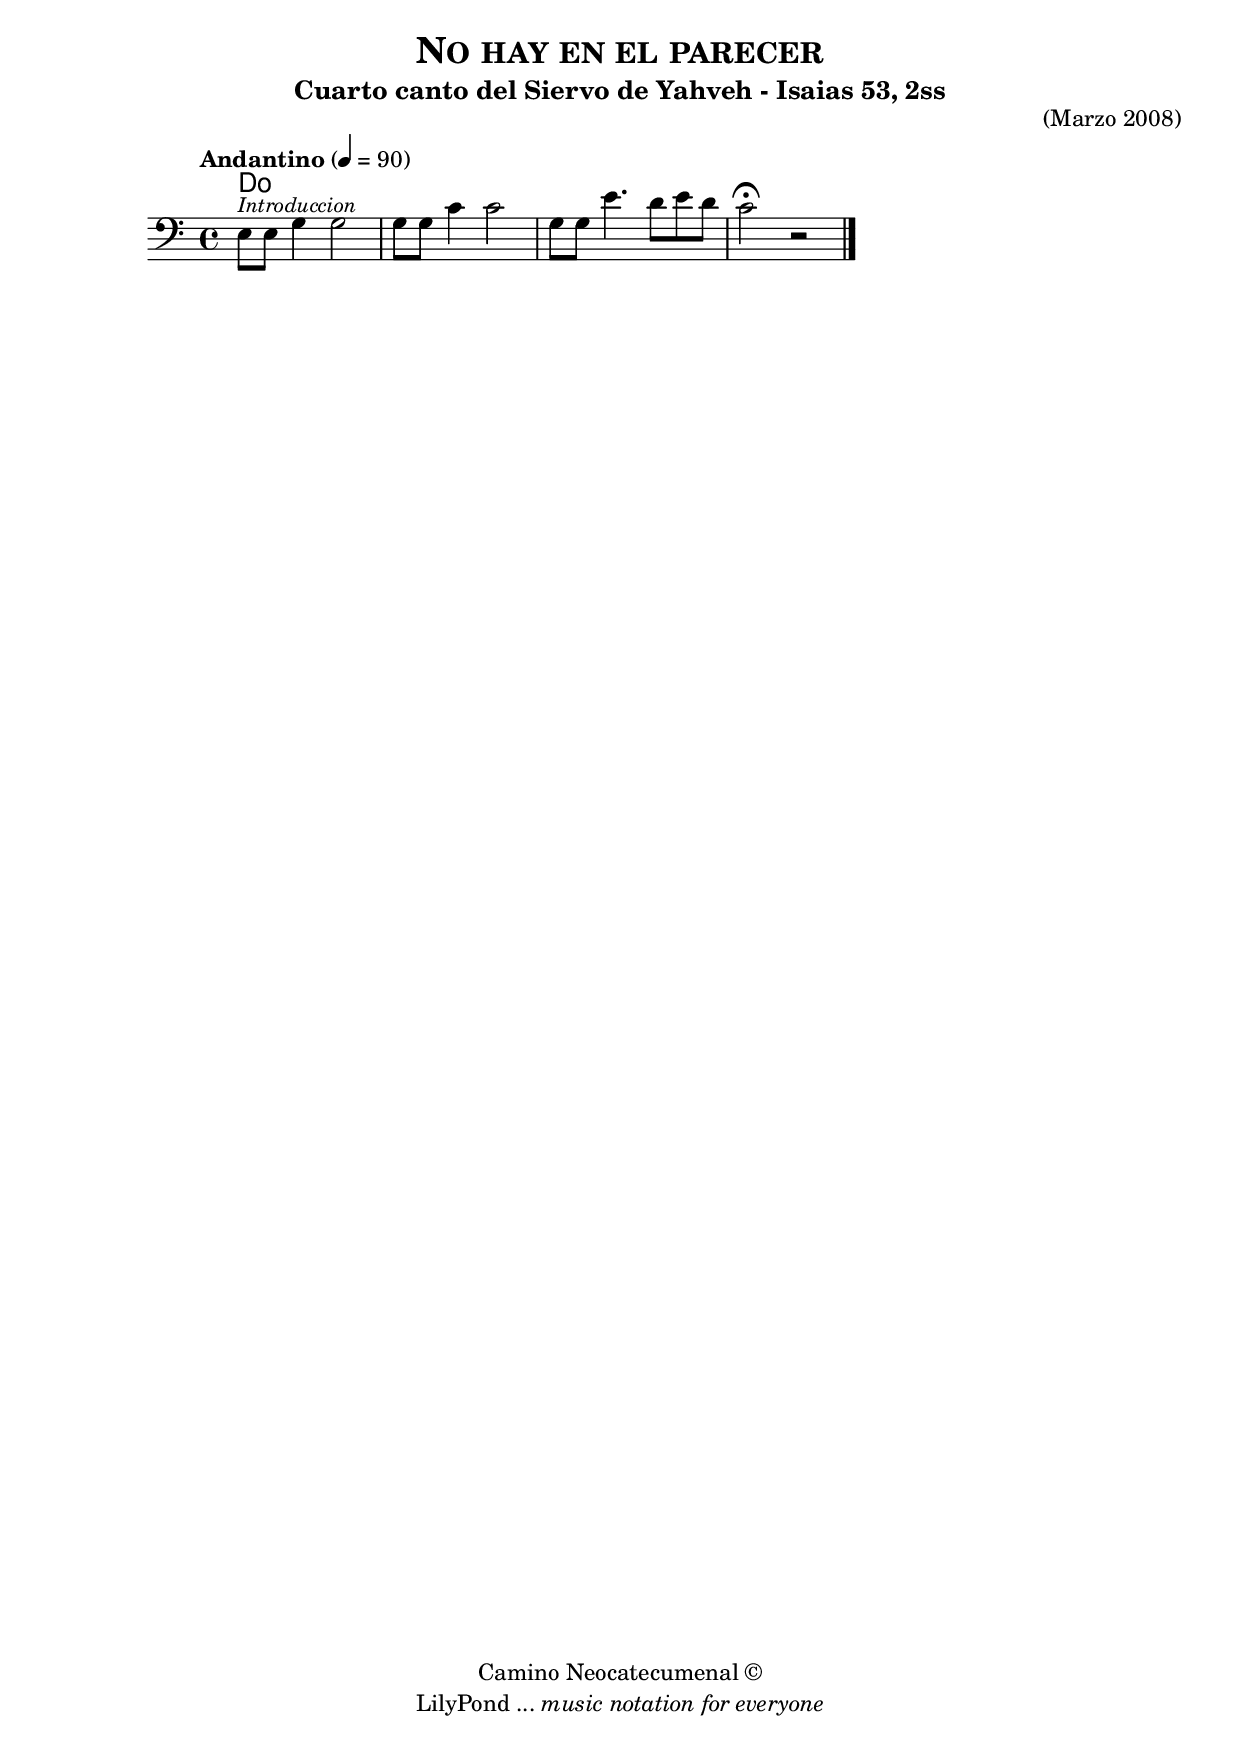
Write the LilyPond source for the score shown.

% Created on Fri Mar 25 16:06:45 CST 2011
% by search.sam@

\version "2.18.0"

\header {
	title = \markup { \smallCaps "No hay en el parecer" }
	subtitle = "Cuarto canto del Siervo de Yahveh - Isaias 53, 2ss" 
	opus = "(Marzo 2008)" 
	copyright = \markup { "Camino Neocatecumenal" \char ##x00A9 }
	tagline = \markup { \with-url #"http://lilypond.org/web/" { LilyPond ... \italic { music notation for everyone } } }
}

parecer = \new Staff {
	\time 4/4
	\tempo "Andantino" 4 = 90 
	\set Staff.midiInstrument = "bassoon"
	\key c \major
	\clef bass
	\relative c' { 	
 % Type notes here 
 	e,8^\markup { \italic \small Introduccion } e8 g4 g2|%1
 	g8 g8 c4 c2|%2
 	g8 g8 e'4. d8 e8 d8|%3
 	c2\fermata r2|%4
	\bar "|."
	}
}

Aparecer = \new ChordNames {
      \set chordChanges = ##t
      \italianChords
      \chordmode { 
      	     c1
      }
}

\score {
	<<
		\Aparecer
		\parecer
	>>
	
	\midi {
	}

	\layout {
	}
}

\paper {
}




%{
convert-ly (GNU LilyPond) 2.18.2  convert-ly: Procesando «»...
Aplicando la conversión: 2.13.0, 2.13.1, 2.13.4, 2.13.10, 2.13.16,
2.13.18, 2.13.20, 2.13.27, 2.13.29, 2.13.31, 2.13.36, 2.13.39,
2.13.40, 2.13.42, 2.13.44, 2.13.46, 2.13.48, 2.13.51, 2.14.0, 2.15.7,
2.15.9, 2.15.10, 2.15.16, 2.15.17, 2.15.18, 2.15.19, 2.15.20, 2.15.25,
2.15.32, 2.15.39, 2.15.40, 2.15.42, 2.15.43, 2.16.0, 2.17.0, 2.17.4,
2.17.5, 2.17.6, 2.17.11, 2.17.14, 2.17.15, 2.17.18, 2.17.19, 2.17.20,
2.17.25, 2.17.27, 2.17.29, 2.17.97, 2.18.0
%}
